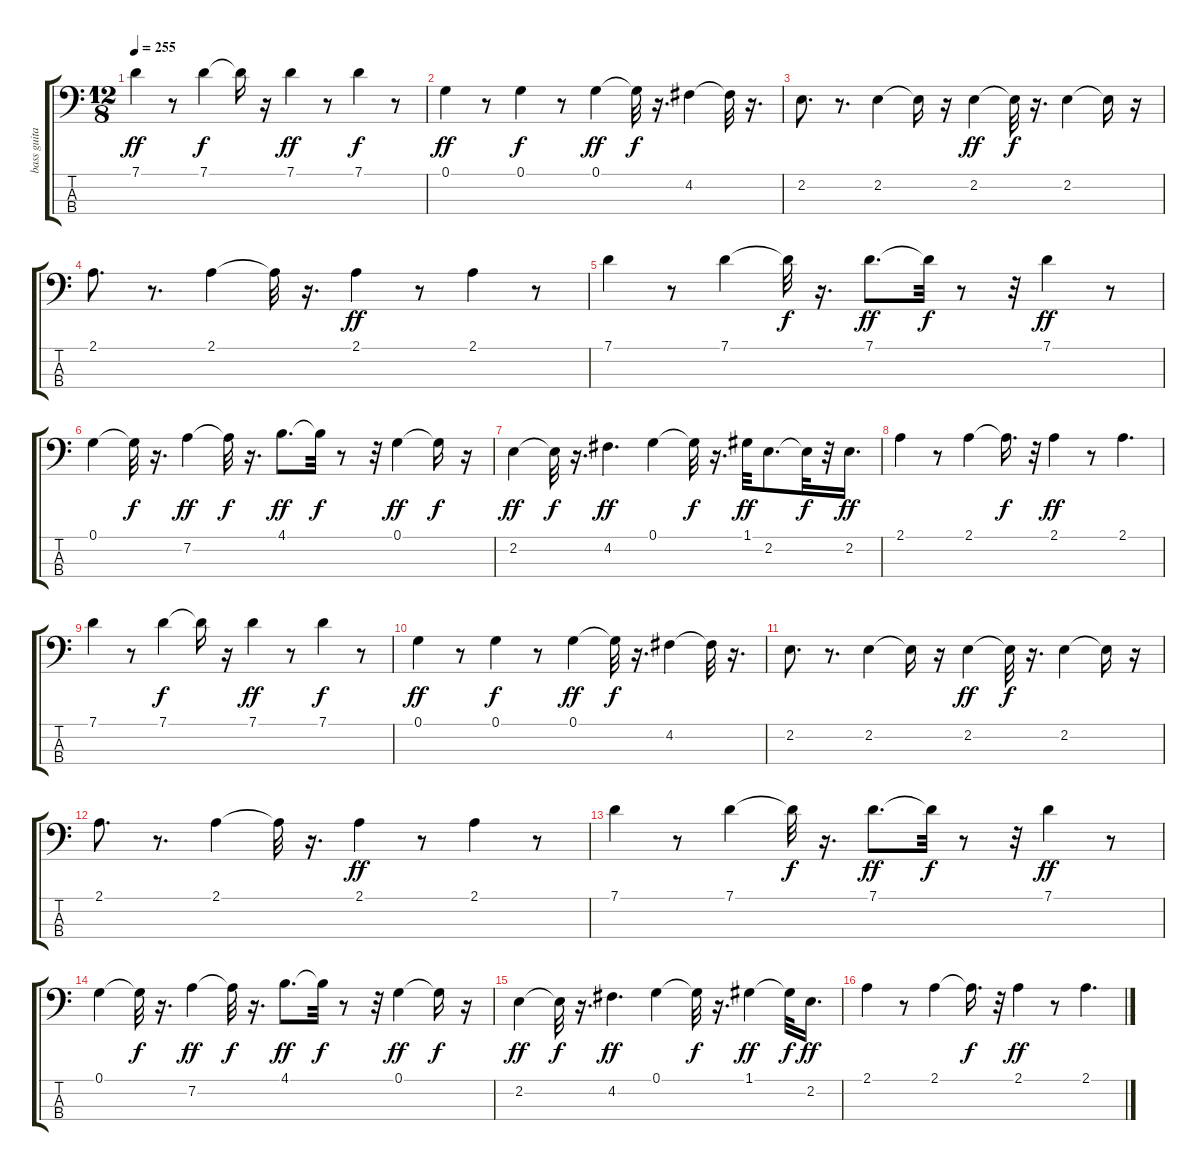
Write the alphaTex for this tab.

\track ("bass guitar         " "bass guita") {instrument electricbassfinger}
\staff {score tabs}
\tuning (G2 D2 A1 E1) {hide}
\ts (12 8)
\tempo 255
\clef f4
\ks c
7.1.4{dy ff} r.8 7.1.4{dy f} 7.1{t}.16 r.16 7.1.4{dy ff} r.8 7.1.4{dy f} r.8 |
0.1.4{dy ff} r.8 0.1.4{dy f} r.8 0.1.4{dy ff} 0.1{t}.32{dy f} r.16{d} 4.2.4 4.2{t}.32 r.16{d} |
2.2.8{d} r.8{d} 2.2.4 2.2{t}.16 r.16 2.2.4{dy ff} 2.2{t}.32{dy f} r.16{d} 2.2.4 2.2{t}.16 r.16 |
2.1.8{d} r.8{d} 2.1.4 2.1{t}.32 r.16{d} 2.1.4{dy ff} r.8 2.1.4 r.8 |
7.1.4 r.8 7.1.4 7.1{t}.32{dy f} r.16{d} 7.1.8{d dy ff} 7.1{t}.32{dy f} r.8 r.32 7.1.4{dy ff} r.8 |
0.1.4 0.1{t}.32{dy f} r.16{d} 7.2.4{dy ff} 7.2{t}.32{dy f} r.16{d} 4.1.8{d dy ff} 4.1{t}.32{dy f} r.8 r.32 0.1.4{dy ff} 0.1{t}.16{dy f} r.16 |
2.2.4{dy ff} 2.2{t}.32{dy f} r.16{d} 4.2.4{d dy ff} 0.1.4 0.1{t}.32{dy f} r.16{d} 1.1.32{dy ff} 2.2.8{d} 2.2{t}.32{dy f} r.32 2.2.16{d dy ff} |
2.1.4 r.8 2.1.4 2.1{t}.16{d dy f} r.32 2.1.4{dy ff} r.8 2.1.4{d} |
7.1.4 r.8 7.1.4{dy f} 7.1{t}.16 r.16 7.1.4{dy ff} r.8 7.1.4{dy f} r.8 |
0.1.4{dy ff} r.8 0.1.4{dy f} r.8 0.1.4{dy ff} 0.1{t}.32{dy f} r.16{d} 4.2.4 4.2{t}.32 r.16{d} |
2.2.8{d} r.8{d} 2.2.4 2.2{t}.16 r.16 2.2.4{dy ff} 2.2{t}.32{dy f} r.16{d} 2.2.4 2.2{t}.16 r.16 |
2.1.8{d} r.8{d} 2.1.4 2.1{t}.32 r.16{d} 2.1.4{dy ff} r.8 2.1.4 r.8 |
7.1.4 r.8 7.1.4 7.1{t}.32{dy f} r.16{d} 7.1.8{d dy ff} 7.1{t}.32{dy f} r.8 r.32 7.1.4{dy ff} r.8 |
0.1.4 0.1{t}.32{dy f} r.16{d} 7.2.4{dy ff} 7.2{t}.32{dy f} r.16{d} 4.1.8{d dy ff} 4.1{t}.32{dy f} r.8 r.32 0.1.4{dy ff} 0.1{t}.16{dy f} r.16 |
2.2.4{dy ff} 2.2{t}.32{dy f} r.16{d} 4.2.4{d dy ff} 0.1.4 0.1{t}.32{dy f} r.16{d} 1.1.4{dy ff} 1.1{t}.32{dy f} 2.2.16{d dy ff} |
2.1.4 r.8 2.1.4 2.1{t}.16{d dy f} r.32 2.1.4{dy ff} r.8 2.1.4{d}
